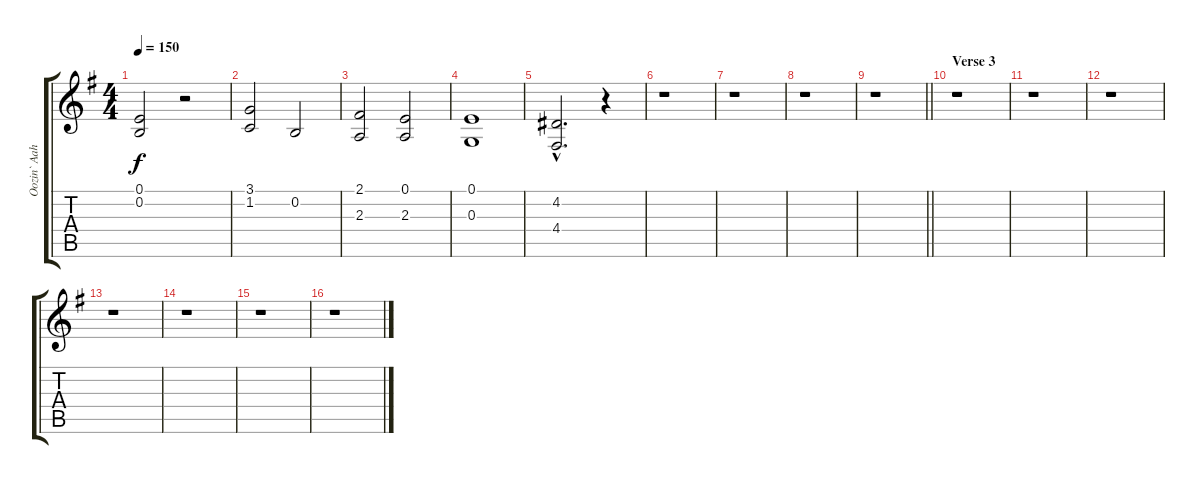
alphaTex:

\track ("Oozin` Aahs" "Oozin` Aah") {instrument choiraahs}
\staff {score tabs}
\tuning (E4 B3 G3 D3 A2 E2) {hide}
\ts (4 4)
\tempo 150
\clef g2
\ks eminor
(0.1 0.2).2{dy f} r.2 |
(3.1 1.2).2 0.2.2 |
(2.1 2.3).2 (0.1 2.3).2 |
(0.1 0.3).1 |
(4.2{hac} 4.4{hac}).2{d} r.4 |
r.1 |
r.1 |
r.1 |
\barLineRight lightlight
r.1 |
\section ("" "Verse 3")
r.1 |
r.1 |
r.1 |
r.1 |
r.1 |
r.1 |
r.1
